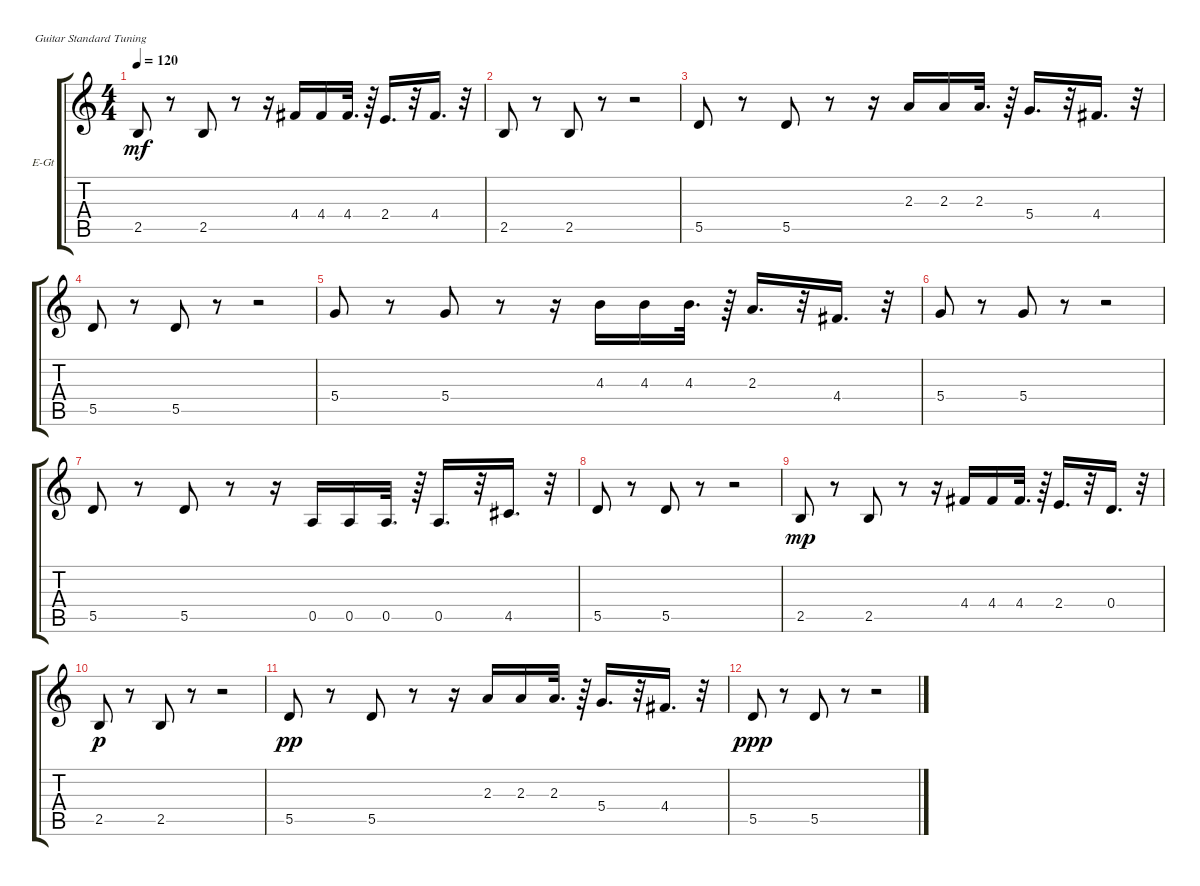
\defaultSystemsLayout 4
\bracketExtendMode groupsimilarinstruments
\firstSystemTrackNameOrientation horizontal
\otherSystemsTrackNameOrientation horizontal
\track ("Electric Guitar" "E-Gt") {instrument electricguitarclean}
\staff {score tabs}
\tuning (E4 B3 G3 D3 A2 E2)
\ts (4 4)
\tempo 120
\clef g2
\scale
0.333333
\ks c
2.5.8{dy mf} r.8 2.5.8 r.8 r.16 4.4.16 4.4.16 4.4.32{d} r.64 2.4.16{d} r.32 4.4.16{d} r.32 |
\scale
0.333333 2.5.8 r.8 2.5.8 r.8 r.2 |
\scale
0.333333 5.5.8 r.8 5.5.8 r.8 r.16 2.3.16 2.3.16 2.3.32{d} r.64 5.4.16{d} r.32 4.4.16{d} r.32 |
\scale
0.333333 5.5.8 r.8 5.5.8 r.8 r.2 |
\scale
0.333333 5.4.8 r.8 5.4.8 r.8 r.16 4.3.16 4.3.16 4.3.32{d} r.64 2.3.16{d} r.32 4.4.16{d} r.32 |
\scale
0.333333 5.4.8 r.8 5.4.8 r.8 r.2 |
\scale
0.333333 5.5.8 r.8 5.5.8 r.8 r.16 0.5.16 0.5.16 0.5.32{d} r.64 0.5.16{d} r.32 4.5.16{d} r.32 |
\scale
0.333333 5.5.8 r.8 5.5.8 r.8 r.2 |
\scale
0.333333 2.5.8{dy mp} r.8 2.5.8 r.8 r.16 4.4.16 4.4.16 4.4.32{d} r.64 2.4.16{d} r.32 0.4.16{d} r.32 |
\scale
0.333333 2.5.8{dy p} r.8 2.5.8 r.8 r.2 |
\scale
0.333333 5.5.8{dy pp} r.8 5.5.8 r.8 r.16 2.3.16 2.3.16 2.3.32{d} r.64 5.4.16{d} r.32 4.4.16{d} r.32 |
5.5.8{dy ppp} r.8 5.5.8 r.8 r.2
